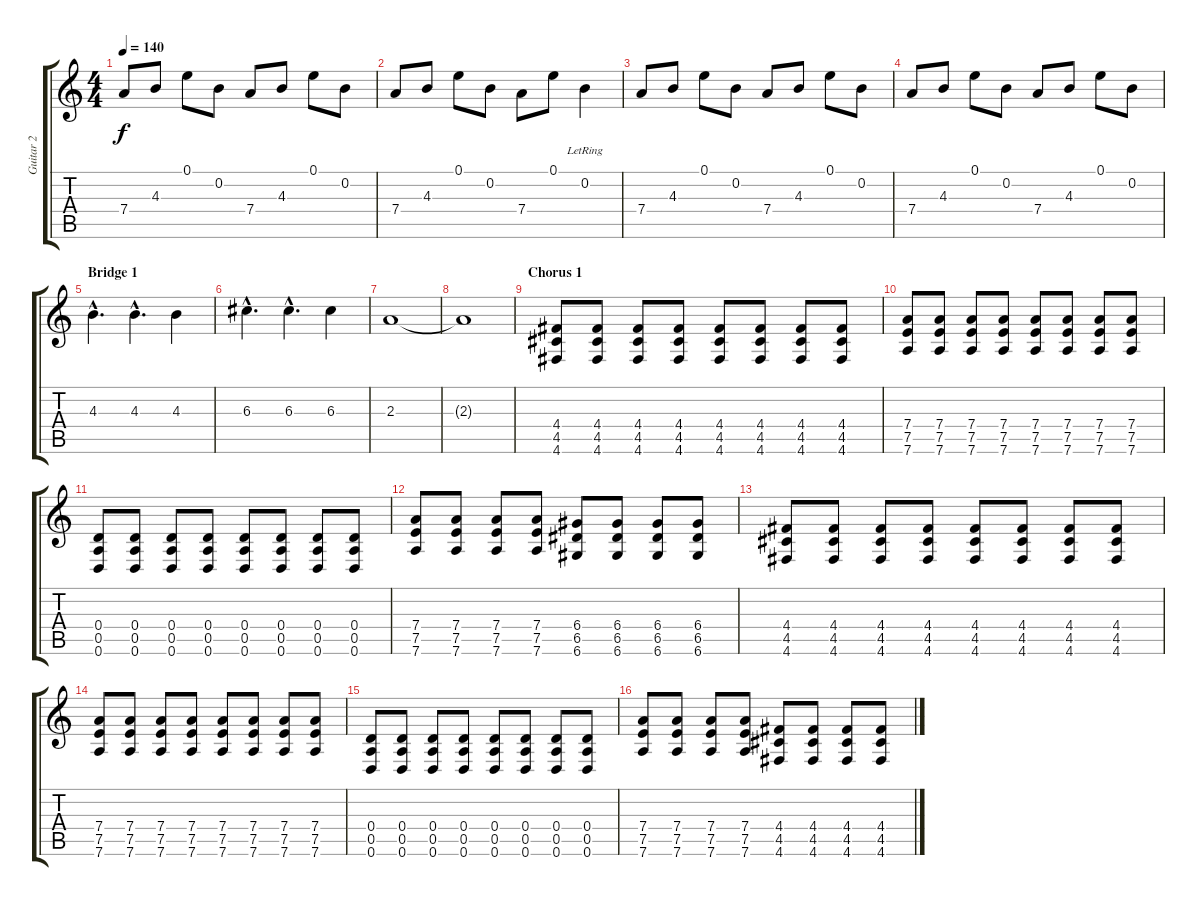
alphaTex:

\track ("Guitar 2" "Guitar 2") {instrument electricguitarmuted}
\staff {score tabs}
\tuning (E4 B3 G3 D3 A2 D2) {hide}
\ts (4 4)
\tempo 140
\clef g2
\ks c
7.4.8{dy f} 4.3.8 0.1.8 0.2.8 7.4.8 4.3.8 0.1.8 0.2.8 |
7.4.8 4.3.8 0.1.8 0.2.8 7.4.8 0.1.8 0.2{lr}.4 |
7.4.8 4.3.8 0.1.8 0.2.8 7.4.8 4.3.8 0.1.8 0.2.8 |
7.4.8 4.3.8 0.1.8 0.2.8 7.4.8 4.3.8 0.1.8 0.2.8 |
\section ("" "Bridge 1")
4.3{hac}.4{d} 4.3{hac}.4{d} 4.3.4 |
6.3{hac}.4{d} 6.3{hac}.4{d} 6.3.4 |
2.3.1 |
2.3{t}.1 |
\section ("" "Chorus 1")
(4.4 4.5 4.6).8 (4.4 4.5 4.6).8 (4.4 4.5 4.6).8 (4.4 4.5 4.6).8 (4.4 4.5 4.6).8 (4.4 4.5 4.6).8 (4.4 4.5 4.6).8 (4.4 4.5 4.6).8 |
(7.4 7.5 7.6).8 (7.4 7.5 7.6).8 (7.4 7.5 7.6).8 (7.4 7.5 7.6).8 (7.4 7.5 7.6).8 (7.4 7.5 7.6).8 (7.4 7.5 7.6).8 (7.4 7.5 7.6).8 |
(0.4 0.5 0.6).8 (0.4 0.5 0.6).8 (0.4 0.5 0.6).8 (0.4 0.5 0.6).8 (0.4 0.5 0.6).8 (0.4 0.5 0.6).8 (0.4 0.5 0.6).8 (0.4 0.5 0.6).8 |
(7.4 7.5 7.6).8 (7.4 7.5 7.6).8 (7.4 7.5 7.6).8 (7.4 7.5 7.6).8 (6.4 6.5 6.6).8 (6.4 6.5 6.6).8 (6.4 6.5 6.6).8 (6.4 6.5 6.6).8 |
(4.4 4.5 4.6).8 (4.4 4.5 4.6).8 (4.4 4.5 4.6).8 (4.4 4.5 4.6).8 (4.4 4.5 4.6).8 (4.4 4.5 4.6).8 (4.4 4.5 4.6).8 (4.4 4.5 4.6).8 |
(7.4 7.5 7.6).8 (7.4 7.5 7.6).8 (7.4 7.5 7.6).8 (7.4 7.5 7.6).8 (7.4 7.5 7.6).8 (7.4 7.5 7.6).8 (7.4 7.5 7.6).8 (7.4 7.5 7.6).8 |
(0.4 0.5 0.6).8 (0.4 0.5 0.6).8 (0.4 0.5 0.6).8 (0.4 0.5 0.6).8 (0.4 0.5 0.6).8 (0.4 0.5 0.6).8 (0.4 0.5 0.6).8 (0.4 0.5 0.6).8 |
(7.4 7.5 7.6).8 (7.4 7.5 7.6).8 (7.4 7.5 7.6).8 (7.4 7.5 7.6).8 (4.4 4.5 4.6).8 (4.4 4.5 4.6).8 (4.4 4.5 4.6).8 (4.4 4.5 4.6).8
